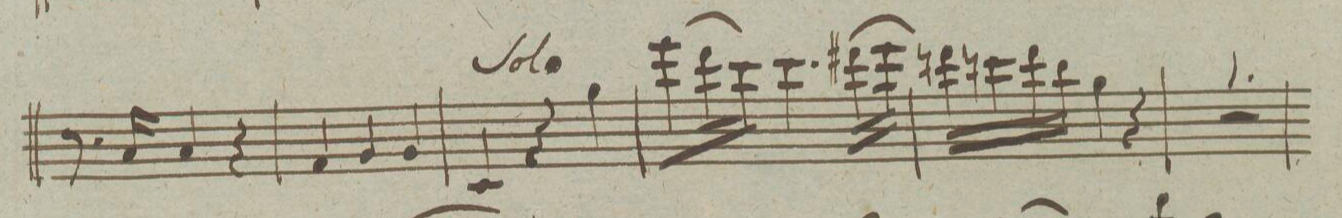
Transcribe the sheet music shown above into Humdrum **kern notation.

**kern	**dynam
*I"Fagotto Primo	*
*clefF4	*
*k[b-e-a-]	*
*met(c|)	*
*M3/4	*
8.r	.
16C/	.
4C/	.
4r	.
=88	=88
4AA-/	.
4BB-/	.
4BB-/	.
=89	=89
4EE-/	.
4r	.
4B-\	.
=90	=90
(8g\L	.
16f\L	.
16e-\JJ)	.
4.e-\	.
(16f#X\LL	.
16g\JJ	.
=91	=91
16fn\LL)	.
16en\	.
16f\	.
16d\JJ	.
4B-\	.
4r	.
=92	=92
2.r	.
=93	=93
*-	*-
